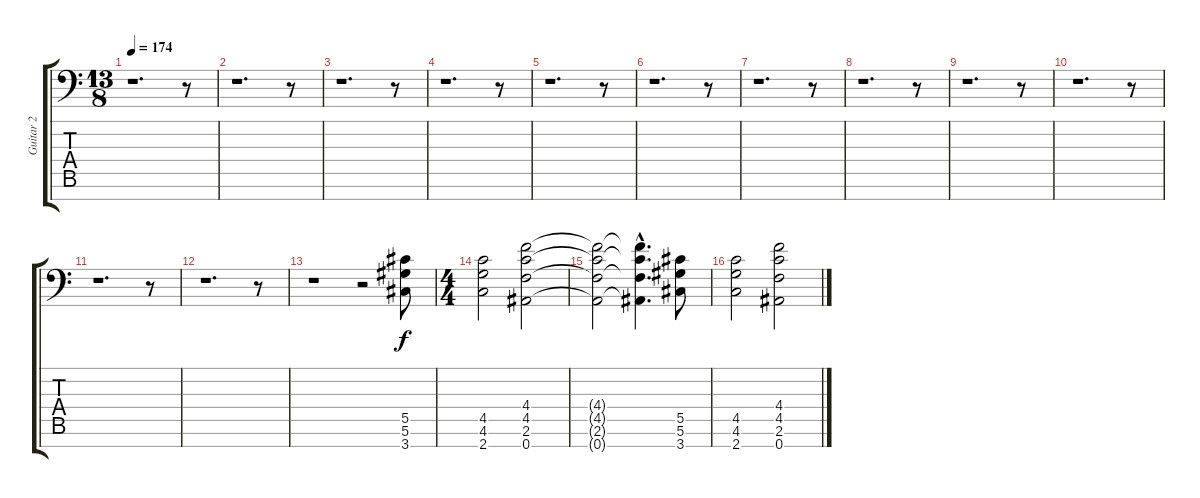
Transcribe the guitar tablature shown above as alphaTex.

\track ("Guitar 2" "Guitar 2") {instrument distortionguitar}
\staff {score tabs}
\tuning (Eb4 Bb3 Gb3 Db3 Ab2 Eb2 Bb1) {hide}
\ts (13 8)
\tempo 174
\clef f4
\ks c
r.1{d dy f} r.8 |
r.1{d} r.8 |
r.1{d} r.8 |
r.1{d} r.8 |
r.1{d} r.8 |
r.1{d} r.8 |
r.1{d} r.8 |
r.1{d} r.8 |
r.1{d} r.8 |
r.1{d} r.8 |
r.1{d} r.8 |
r.1{d} r.8 |
r.1 r.2 (5.5 5.6 3.7).8 |
\ts (4 4)
(4.5 4.6 2.7).2 (4.4 4.5 2.6 0.7).2 |
(4.4{t} 4.5{t} 2.6{t} 0.7{t}).2 (4.4{hac t} 4.5{hac t} 2.6{hac t} 0.7{hac t}).4{d} (5.5 5.6 3.7).8 |
(4.5 4.6 2.7).2 (4.4 4.5 2.6 0.7).2
